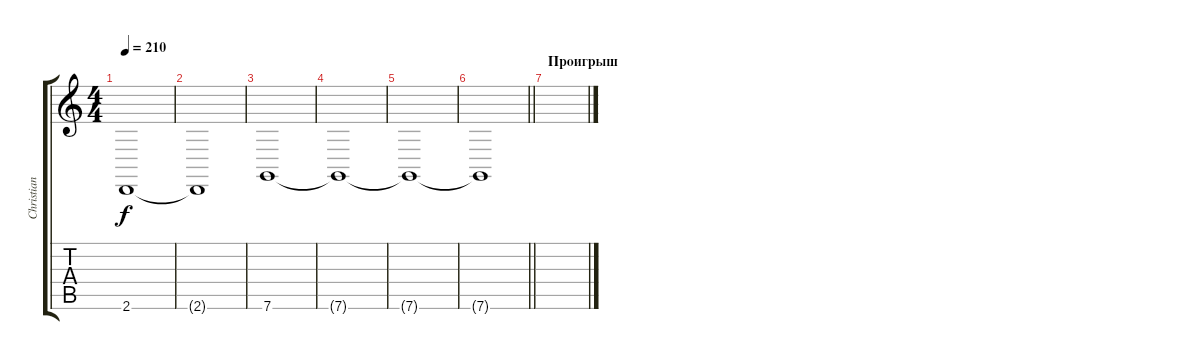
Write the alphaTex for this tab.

\track ("Christian Lorenz" "Christian ") {instrument trumpet}
\staff {score tabs}
\tuning (E4 C4 G3 C3 G2 C2) {hide}
\ts (4 4)
\tempo 210
\clef g2
\ks c
2.6{t}.1{dy f} |
2.6{t}.1 |
7.6.1 |
7.6{t}.1 |
7.6{t}.1 |
\barLineRight lightlight
7.6{t}.1 |
\section ("" "Проигрыш")
